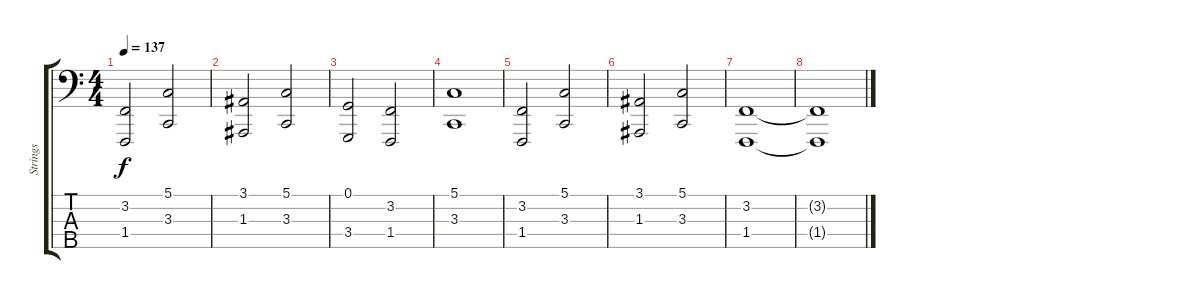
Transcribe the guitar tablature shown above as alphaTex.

\track ("Strings" "Strings") {instrument stringensemble1}
\staff {score tabs}
\tuning (G2 D2 A1 E1 B0) {hide}
\ts (4 4)
\tempo 137
\clef f4
\ks c
(3.2 1.4).2{dy f} (5.1 3.3).2 |
(3.1 1.3).2 (5.1 3.3).2 |
(0.1 3.4).2 (3.2 1.4).2 |
(5.1 3.3).1 |
(3.2 1.4).2 (5.1 3.3).2 |
(3.1 1.3).2 (5.1 3.3).2 |
(3.2 1.4).1 |
(3.2{t} 1.4{t}).1
